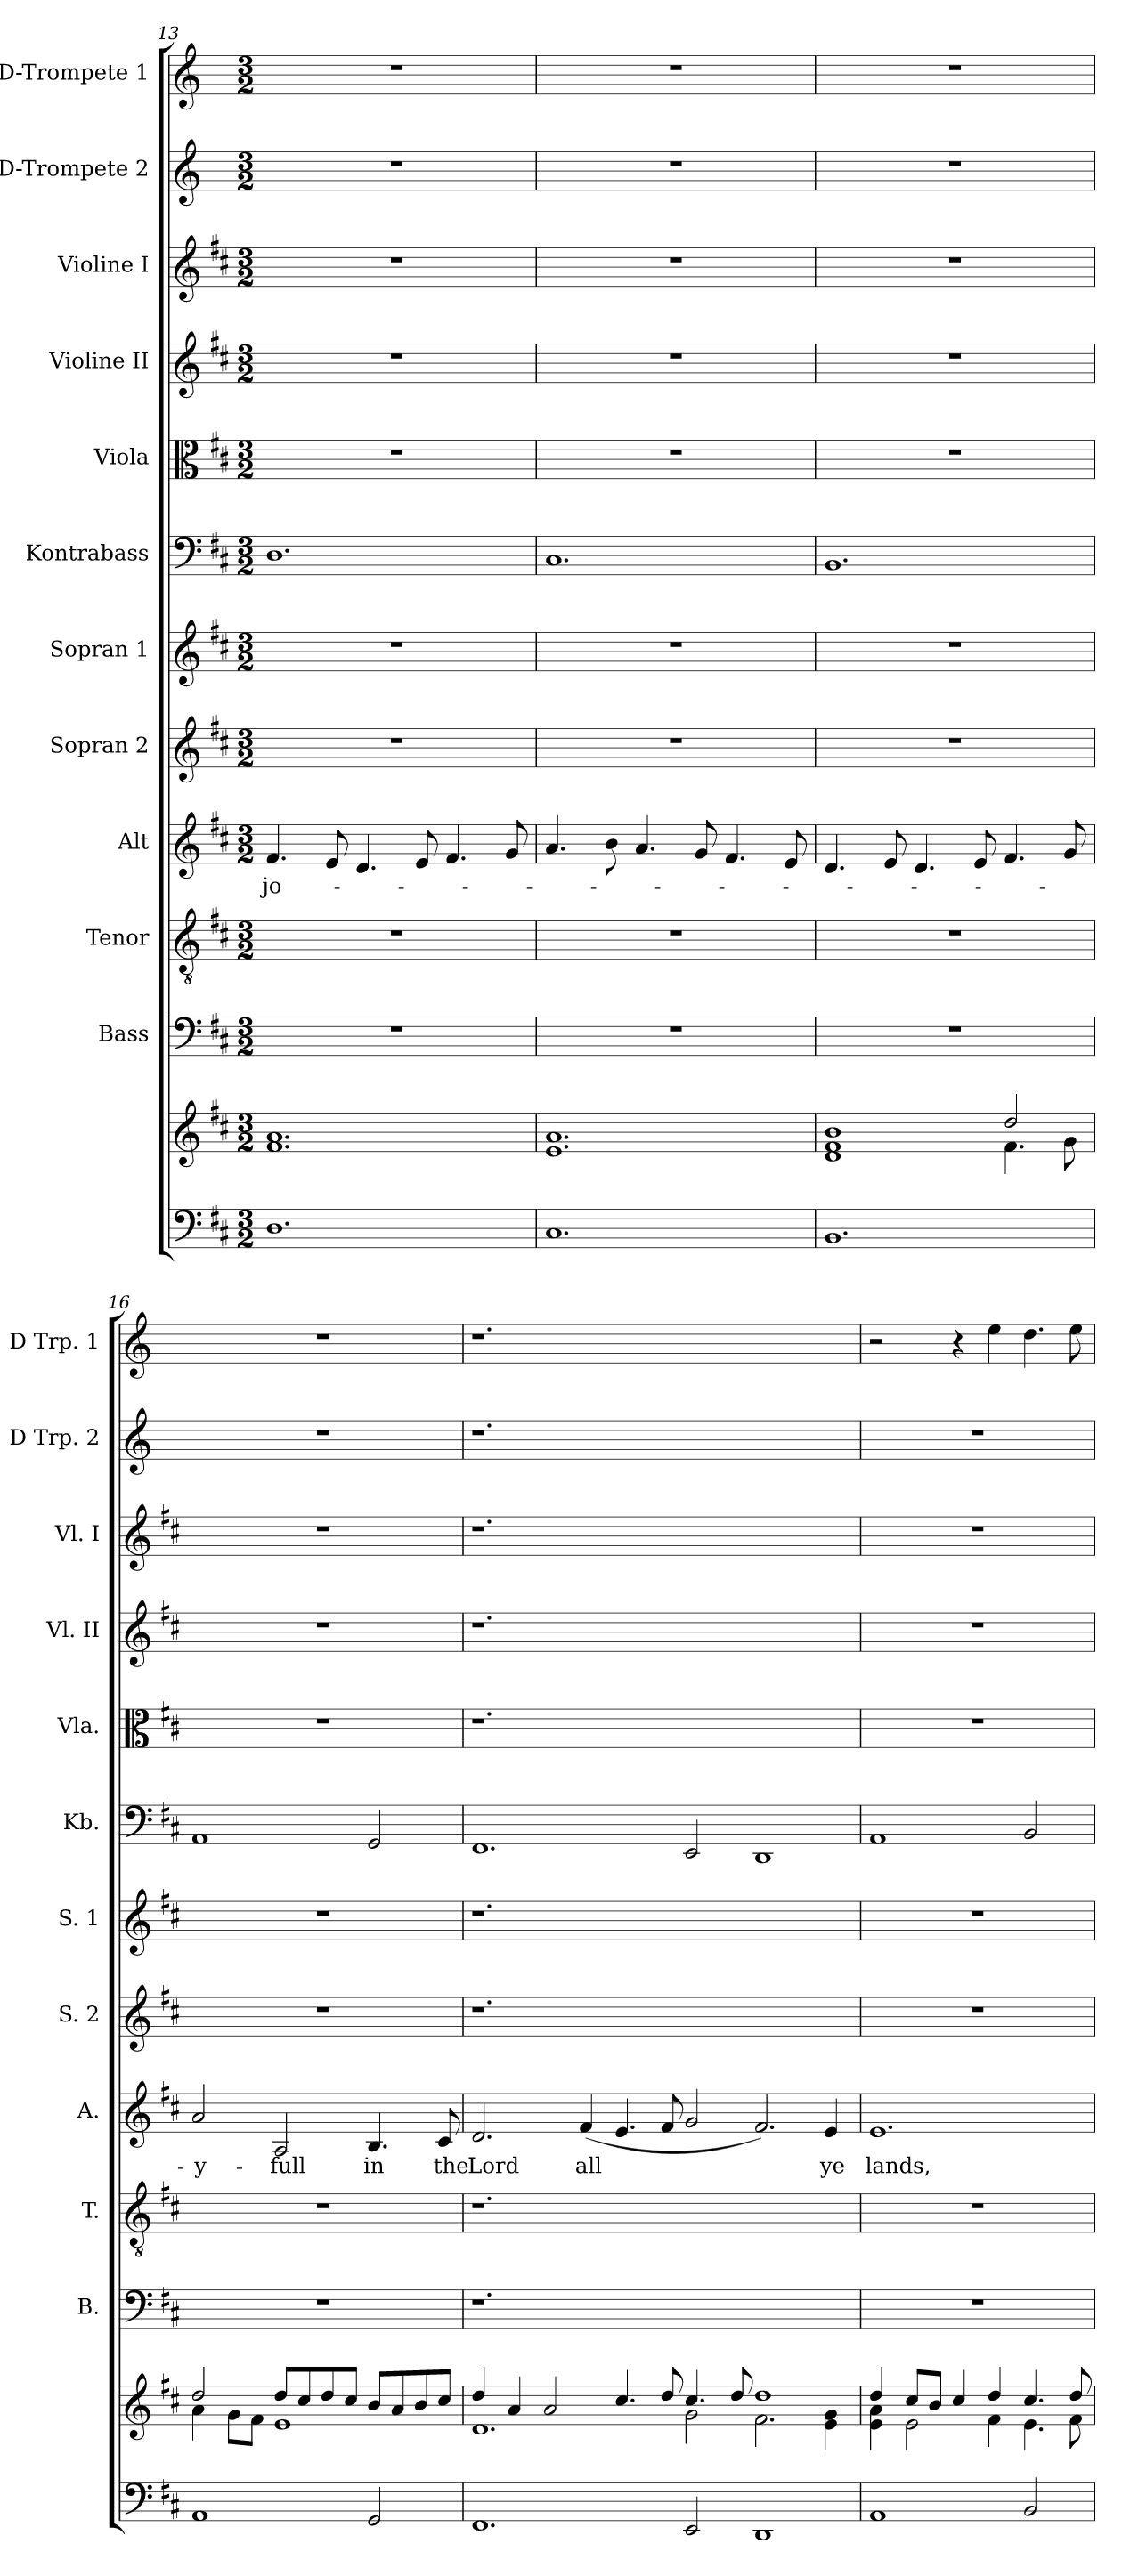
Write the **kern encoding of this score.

**kern	**kern	**kern	**kern	**kern	**text	**kern	**kern	**kern	**kern	**kern	**kern	**kern	**kern
*part12	*part12	*part11	*part10	*part9	*part9	*part8	*part7	*part6	*part5	*part4	*part3	*part2	*part1
*staff13	*staff12	*staff11	*staff10	*staff9	*staff9	*staff8	*staff7	*staff6	*staff5	*staff4	*staff3	*staff2	*staff1
*	*	*I"Bass	*I"Tenor	*I"Alt	*	*I"Sopran 2	*I"Sopran 1	*I"Kontrabass	*I"Viola	*I"Violine II	*I"Violine I	*I"D-Trompete 2	*I"D-Trompete 1
*	*	*I'B.	*I'T.	*I'A.	*	*I'S. 2	*I'S. 1	*I'Kb.	*I'Vla.	*I'Vl. II	*I'Vl. I	*I'D Trp. 2	*I'D Trp. 1
*clefF4	*clefG2	*clefF4	*clefGv2	*clefG2	*	*clefG2	*clefG2	*clefF4	*clefC3	*clefG2	*clefG2	*clefG2	*clefG2
*	*	*	*	*	*	*	*	*ITrd7c12	*	*	*	*ITrd-1c-2	*ITrd-1c-2
*k[f#c#]	*k[f#c#]	*k[f#c#]	*k[f#c#]	*k[f#c#]	*	*k[f#c#]	*k[f#c#]	*k[f#c#]	*k[f#c#]	*k[f#c#]	*k[f#c#]	*k[f#c#]	*k[f#c#]
*D:	*D:	*D:	*D:	*D:	*	*D:	*D:	*D:	*D:	*D:	*D:	*D:	*D:
*M3/2	*M3/2	*M3/2	*M3/2	*M3/2	*	*M3/2	*M3/2	*M3/2	*M3/2	*M3/2	*M3/2	*M3/2	*M3/2
=13	=13	=13	=13	=13	=13	=13	=13	=13	=13	=13	=13	=13	=13
!	!	!	!	!	!LO:LY:b	!	!	!	!	!	!	!	!
1.D	1.f# 1.a	1.r	1.r	4.f#/	jo-	1.r	1.r	1.DD	1.r	1.r	1.r	1.r	1.r
.	.	.	.	8e/	.	.	.	.	.	.	.	.	.
.	.	.	.	4.d/	.	.	.	.	.	.	.	.	.
.	.	.	.	8e/	.	.	.	.	.	.	.	.	.
.	.	.	.	4.f#/	.	.	.	.	.	.	.	.	.
.	.	.	.	8g/	.	.	.	.	.	.	.	.	.
=14	=14	=14	=14	=14	=14	=14	=14	=14	=14	=14	=14	=14	=14
1.C#	1.e 1.a	1.r	1.r	4.a/	.	1.r	1.r	1.CC#	1.r	1.r	1.r	1.r	1.r
.	.	.	.	8b\	.	.	.	.	.	.	.	.	.
.	.	.	.	4.a/	.	.	.	.	.	.	.	.	.
.	.	.	.	8g/	.	.	.	.	.	.	.	.	.
.	.	.	.	4.f#/	.	.	.	.	.	.	.	.	.
.	.	.	.	8e/	.	.	.	.	.	.	.	.	.
=15	=15	=15	=15	=15	=15	=15	=15	=15	=15	=15	=15	=15	=15
*	*^	*	*	*	*	*	*	*	*	*	*	*	*
1.BB	1f# 1b	1d	1.r	1.r	4.d/	.	1.r	1.r	1.BBB	1.r	1.r	1.r	1.r	1.r
.	.	.	.	.	8e/	.	.	.	.	.	.	.	.	.
.	.	.	.	.	4.d/	.	.	.	.	.	.	.	.	.
.	.	.	.	.	8e/	.	.	.	.	.	.	.	.	.
.	2dd/	4.f#\	.	.	4.f#/	.	.	.	.	.	.	.	.	.
.	.	8g\	.	.	8g/	.	.	.	.	.	.	.	.	.
=16	=16	=16	=16	=16	=16	=16	=16	=16	=16	=16	=16	=16	=16	=16
!	!	!	!	!	!	!LO:LY:b	!	!	!	!	!	!	!	!
1AA	2dd/	4a\	1.r	1.r	2a/	-y-	1.r	1.r	1AAA	1.r	1.r	1.r	1.r	1.r
.	.	8g\L	.	.	.	.	.	.	.	.	.	.	.	.
.	.	8f#\J	.	.	.	.	.	.	.	.	.	.	.	.
!	!	!	!	!	!	!LO:LY:b	!	!	!	!	!	!	!	!
.	8dd/L	1e	.	.	2A/	-full	.	.	.	.	.	.	.	.
.	8cc#/	.	.	.	.	.	.	.	.	.	.	.	.	.
.	8dd/	.	.	.	.	.	.	.	.	.	.	.	.	.
.	8cc#/J	.	.	.	.	.	.	.	.	.	.	.	.	.
!	!	!	!	!	!	!LO:LY:b	!	!	!	!	!	!	!	!
2GG/	8b/L	.	.	.	4.B/	in	.	.	2GGG/	.	.	.	.	.
.	8a/	.	.	.	.	.	.	.	.	.	.	.	.	.
.	8b/	.	.	.	.	.	.	.	.	.	.	.	.	.
!	!	!	!	!	!	!LO:LY:b	!	!	!	!	!	!	!	!
.	8cc#/J	.	.	.	8c#/	the	.	.	.	.	.	.	.	.
!!LO:PB:g=z
=17	=17	=17	=17	=17	=17	=17	=17	=17	=17	=17	=17	=17	=17	=17
!	!	!	!	!	!	!LO:LY:b	!	!	!	!	!	!	!	!
1.FF#	4dd/	1.d	1.r	1.r	2.d/	Lord	1.r	1.r	1.FFF#	1.r	1.r	1.r	1.r	1.r
.	4a/	.	.	.	.	.	.	.	.	.	.	.	.	.
.	2a/	.	.	.	.	.	.	.	.	.	.	.	.	.
!	!	!	!	!	!	!LO:LY:b	!	!	!	!	!	!	!	!
.	.	.	.	.	(<4f#/	all	.	.	.	.	.	.	.	.
.	4.cc#/	.	.	.	4.e/	.	.	.	.	.	.	.	.	.
.	8dd/	.	.	.	8f#/	.	.	.	.	.	.	.	.	.
2EE/	4.cc#/	2g\	1.ryy	1.ryy	2g/	.	1.ryy	1.ryy	2EEE/	1.ryy	1.ryy	1.ryy	1.ryy	1.ryy
.	8dd/	.	.	.	.	.	.	.	.	.	.	.	.	.
1DD	1dd	2.f#\	.	.	2.f#/)	.	.	.	1DDD	.	.	.	.	.
!	!	!	!	!	!	!LO:LY:b	!	!	!	!	!	!	!	!
.	.	4e\ 4g\	.	.	4e/	ye	.	.	.	.	.	.	.	.
=18	=18	=18	=18	=18	=18	=18	=18	=18	=18	=18	=18	=18	=18	=18
!	!	!	!	!	!	!LO:LY:b	!	!	!	!	!	!	!	!
1AA	4dd/	4e\ 4a\	1.r	1.r	1.e	lands,	1.r	1.r	1AAA	1.r	1.r	1.r	1.r	2r
.	8cc#/L	2e\	.	.	.	.	.	.	.	.	.	.	.	.
.	8b/J	.	.	.	.	.	.	.	.	.	.	.	.	.
.	4cc#/	.	.	.	.	.	.	.	.	.	.	.	.	4r
.	4dd/	4f#\	.	.	.	.	.	.	.	.	.	.	.	4ff#\
2BB/	4.cc#/	4.e\	.	.	.	.	.	.	2BBB/	.	.	.	.	4.ee\
.	8dd/	8f#\	.	.	.	.	.	.	.	.	.	.	.	8ff#\
*	*v	*v	*	*	*	*	*	*	*	*	*	*	*	*
=	=	=	=	=	=	=	=	=	=	=	=	=	=
*-	*-	*-	*-	*-	*-	*-	*-	*-	*-	*-	*-	*-	*-
